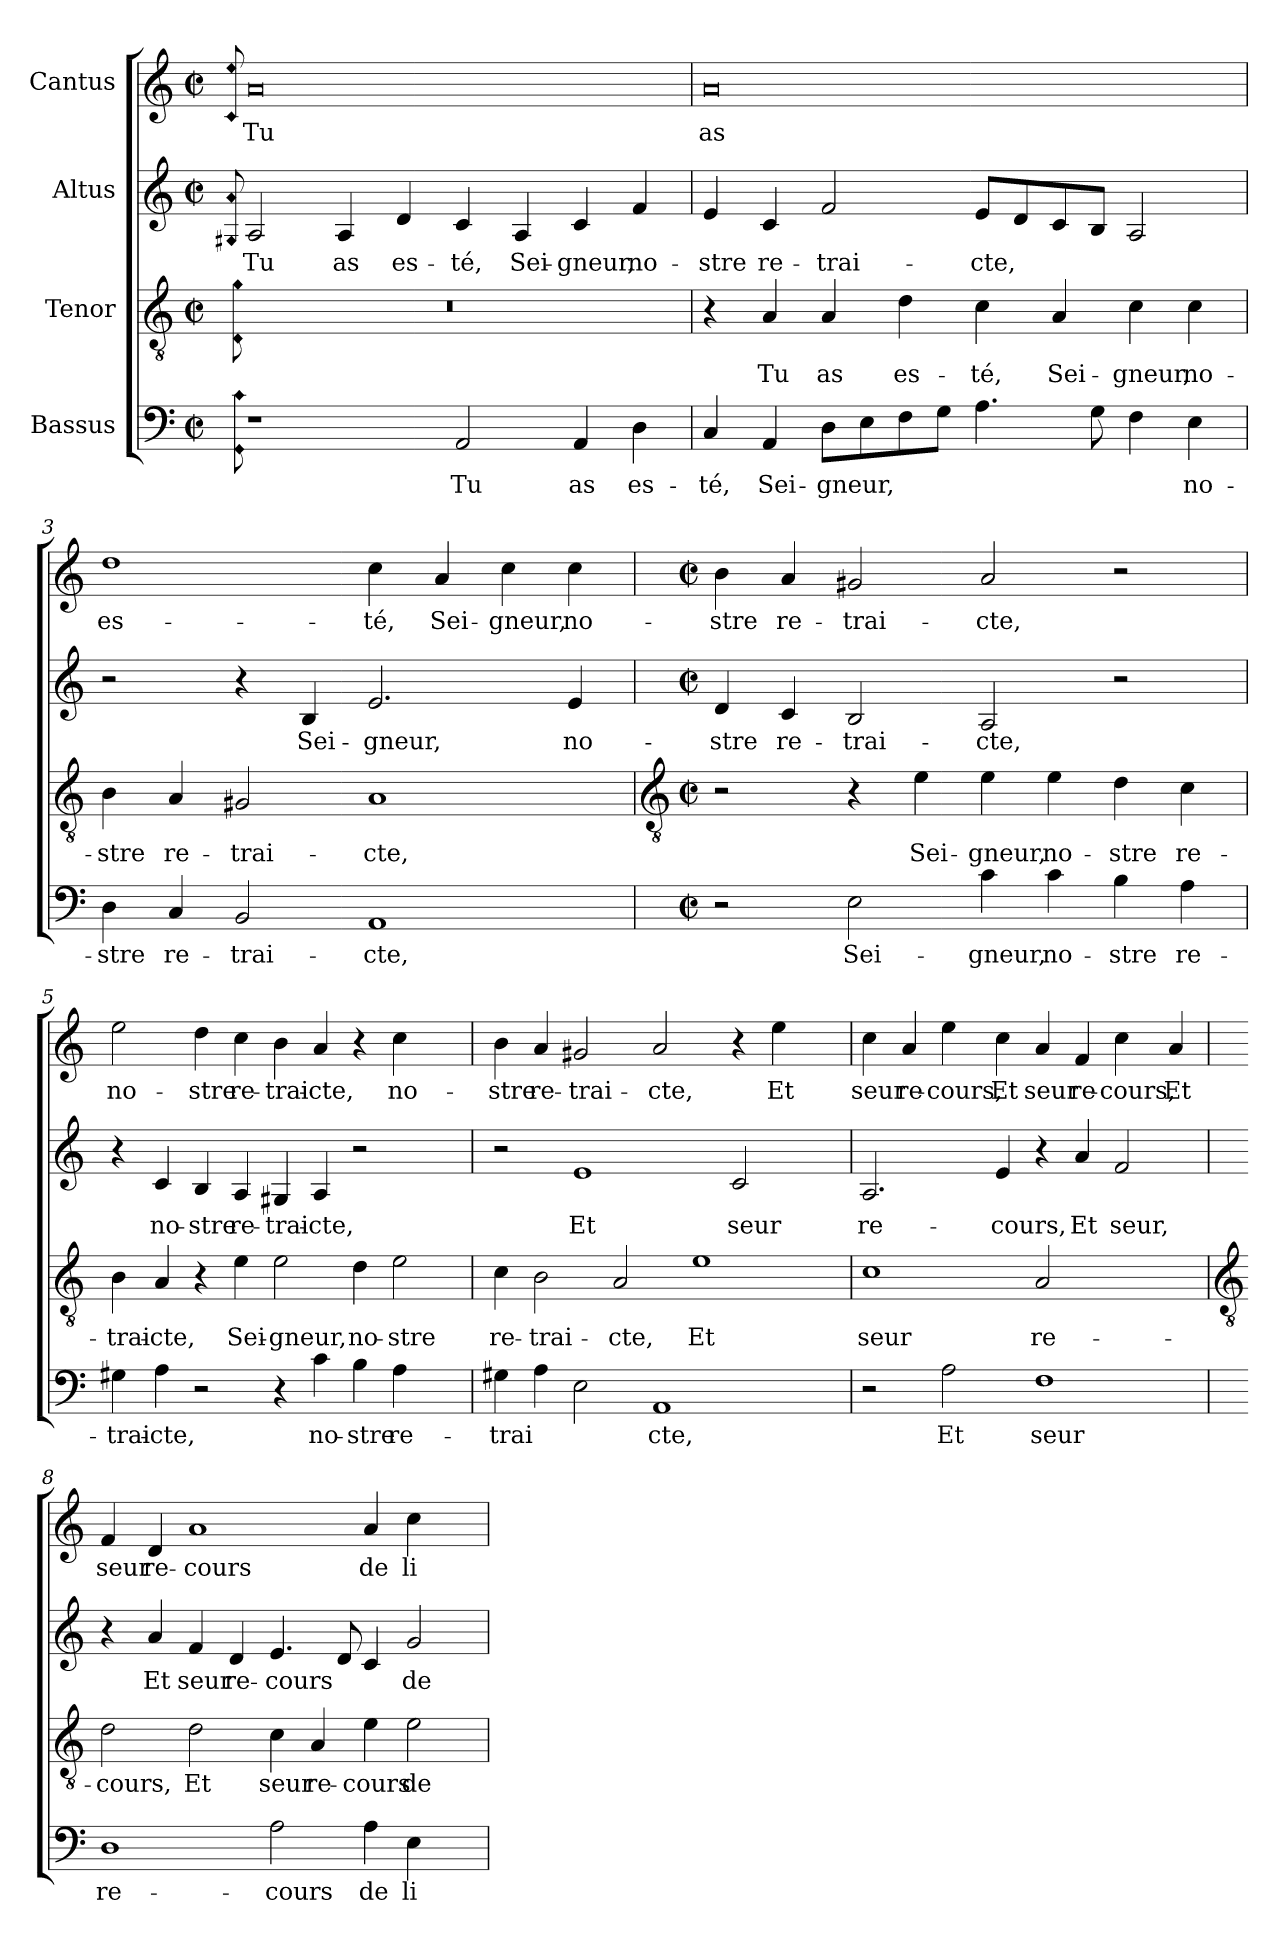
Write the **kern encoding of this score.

**kern	**text	**kern	**text	**kern	**text	**kern	**text
*part4	*part4	*part3	*part3	*part2	*part2	*part1	*part1
*staff4	*staff4	*staff3	*staff3	*staff2	*staff2	*staff1	*staff1
*I"Bassus	*	*I"Tenor	*	*I"Altus	*	*I"Cantus	*
*clefF4	*	*clefGv2	*	*clefG2	*	*clefG2	*
*k[]	*	*k[]	*	*k[]	*	*k[]	*
*C:	*	*C:	*	*C:	*	*C:	*
*M4/2	*	*M4/2	*	*M4/2	*	*M4/2	*
*met(c|)	*	*met(c|)	*	*met(c|)	*	*met(c|)	*
=1	=1	=1	=1	=1	=1	=1	=1
!	!	!	!	!	!	!LO:N:n=1:head=diamond	!
!	!	!	!	!LO:N:n=1:head=diamond	!	!LO:N:n=2:head=diamond	!
!	!	!LO:N:n=1:head=diamond	!	!LO:N:n=2:head=diamond	!	!	!
!LO:N:n=1:head=diamond	!	!LO:N:n=2:head=diamond	!	!	!	!	!
!LO:N:n=2:head=diamond	!	!	!	!	!	!	!
8qqGG 8qqc	.	8qqD 8qqg	.	8qqG#X 8qqa	.	8qqc 8qqee	.
!	!	!	!	!	!LO:LY:b	!	!LO:LY:b
1r	.	0r	.	2A	Tu	0a	Tu
!	!	!	!	!	!LO:LY:b	!	!
.	.	.	.	4A	as	.	.
!	!	!	!	!	!LO:LY:b	!	!
.	.	.	.	4d	es-	.	.
!	!LO:LY:b	!	!	!	!LO:LY:b	!	!
2AA	Tu	.	.	4c	-té,	.	.
!	!	!	!	!	!LO:LY:b	!	!
.	.	.	.	4A	Sei-	.	.
!	!LO:LY:b	!	!	!	!LO:LY:b	!	!
4AA	as	.	.	4c	-gneur,	.	.
!	!LO:LY:b	!	!	!	!LO:LY:b	!	!
4D	es-	.	.	4f	no-	.	.
=2	=2	=2	=2	=2	=2	=2	=2
!	!LO:LY:b	!	!	!	!LO:LY:b	!	!LO:LY:b
4C	-té,	4r	.	4e	-stre	0a	as
!	!LO:LY:b	!	!LO:LY:b	!	!LO:LY:b	!	!
4AA	Sei-	4A	Tu	4c	re-	.	.
!	!LO:LY:b	!	!LO:LY:b	!	!LO:LY:b	!	!
8DL	-gneur,	4A	as	2f	-trai-	.	.
8E	.	.	.	.	.	.	.
!	!	!	!LO:LY:b	!	!	!	!
8F	.	4d	es-	.	.	.	.
8GJ	.	.	.	.	.	.	.
!	!	!	!LO:LY:b	!	!LO:LY:b	!	!
4.A	.	4c	-té,	8eL	-cte,	.	.
.	.	.	.	8d	.	.	.
!	!	!	!LO:LY:b	!	!	!	!
.	.	4A	Sei-	8c	.	.	.
8G	.	.	.	8BJ	.	.	.
!	!	!	!LO:LY:b	!	!	!	!
4F	.	4c	-gneur,	2A	.	.	.
!	!LO:LY:b	!	!LO:LY:b	!	!	!	!
4E	no-	4c	no-	.	.	.	.
=3	=3	=3	=3	=3	=3	=3	=3
!	!LO:LY:b	!	!LO:LY:b	!	!	!	!LO:LY:b
4D	-stre	4B	-stre	2r	.	1dd	es-
!	!LO:LY:b	!	!LO:LY:b	!	!	!	!
4C	re-	4A	re-	.	.	.	.
!	!LO:LY:b	!	!LO:LY:b	!	!	!	!
2BB	-trai-	2G#X	-trai-	4r	.	.	.
!	!	!	!	!	!LO:LY:b	!	!
.	.	.	.	4B	Sei-	.	.
!	!LO:LY:b	!	!LO:LY:b	!	!LO:LY:b	!	!LO:LY:b
1AA	-cte,	1A	-cte,	2.e	-gneur,	4cc	-té,
!	!	!	!	!	!	!	!LO:LY:b
.	.	.	.	.	.	4a	Sei-
!	!	!	!	!	!	!	!LO:LY:b
.	.	.	.	.	.	4cc	-gneur,
!	!	!	!	!	!LO:LY:b	!	!LO:LY:b
.	.	.	.	4e	no-	4cc	no-
!!LO:LB:g=z
=4	=4	=4	=4	=4	=4	=4	=4
*	*	*clefGv2	*	*	*	*	*
*M4/2	*	*M4/2	*	*M4/2	*	*M4/2	*
*met(c|)	*	*met(c|)	*	*met(c|)	*	*met(c|)	*
!	!	!	!	!	!LO:LY:b	!	!LO:LY:b
2r	.	2r	.	4d	-stre	4b	-stre
!	!	!	!	!	!LO:LY:b	!	!LO:LY:b
.	.	.	.	4c	re-	4a	re-
!	!LO:LY:b	!	!	!	!LO:LY:b	!	!LO:LY:b
2E	Sei-	4r	.	2B	-trai-	2g#X	-trai-
!	!	!	!LO:LY:b	!	!	!	!
.	.	4e	Sei-	.	.	.	.
!	!LO:LY:b	!	!LO:LY:b	!	!LO:LY:b	!	!LO:LY:b
4c	-gneur,	4e	-gneur,	2A	-cte,	2a	-cte,
!	!LO:LY:b	!	!LO:LY:b	!	!	!	!
4c	no-	4e	no-	.	.	.	.
!	!LO:LY:b	!	!LO:LY:b	!	!	!	!
4B	-stre	4d	-stre	2r	.	2r	.
!	!LO:LY:b	!	!LO:LY:b	!	!	!	!
4A	re-	4c	re-	.	.	.	.
=5	=5	=5	=5	=5	=5	=5	=5
!	!LO:LY:b	!	!LO:LY:b	!	!	!	!LO:LY:b
4G#X	-trai-	4B	-trai-	4r	.	2ee	no-
!	!LO:LY:b	!	!LO:LY:b	!	!LO:LY:b	!	!
4A	-cte,	4A	-cte,	4c	no-	.	.
!	!	!	!	!	!LO:LY:b	!	!LO:LY:b
2r	.	4r	.	4B	-stre	4dd	-stre
!	!	!	!LO:LY:b	!	!LO:LY:b	!	!LO:LY:b
.	.	4e	Sei-	4A	re-	4cc	re-
!	!	!	!LO:LY:b	!	!LO:LY:b	!	!LO:LY:b
4r	.	2e	-gneur,	4G#X	-trai-	4b	-trai-
!	!LO:LY:b	!	!	!	!LO:LY:b	!	!LO:LY:b
4c	no-	.	.	4A	-cte,	4a	-cte,
!	!LO:LY:b	!	!LO:LY:b	!	!	!	!
4B	-stre	4d	no-	2r	.	4r	.
!	!LO:LY:b	!	!LO:LY:b	!	!	!	!LO:LY:b
4A	re-	2e	-stre	.	.	4cc	no-
4ryy	.	.	.	4ryy	.	4ryy	.
=6	=6	=6	=6	=6	=6	=6	=6
!	!LO:LY:b	!	!LO:LY:b	!	!	!	!LO:LY:b
4G#X	-trai	4c	re-	2r	.	4b	-stre
!	!	!	!LO:LY:b	!	!	!	!LO:LY:b
4A	.	2B	-trai-	.	.	4a	re-
!	!	!	!	!	!LO:LY:b	!	!LO:LY:b
2E	.	.	.	1e	Et	2g#X	-trai-
!	!	!	!LO:LY:b	!	!	!	!
.	.	2A	-cte,	.	.	.	.
!	!LO:LY:b	!	!	!	!	!	!LO:LY:b
1AA	cte,	.	.	.	.	2a	-cte,
!	!	!	!LO:LY:b	!	!	!	!
.	.	1e	Et	.	.	.	.
!	!	!	!	!	!LO:LY:b	!	!
.	.	.	.	2c	seur	4r	.
!	!	!	!	!	!	!	!LO:LY:b
.	.	.	.	.	.	4ee	Et
4ryy	.	.	.	4ryy	.	4ryy	.
=7	=7	=7	=7	=7	=7	=7	=7
!	!	!	!LO:LY:b	!	!LO:LY:b	!	!LO:LY:b
2r	.	1c	seur	2.A	re-	4cc	seur
!	!	!	!	!	!	!	!LO:LY:b
.	.	.	.	.	.	4a	re-
!	!LO:LY:b	!	!	!	!	!	!LO:LY:b
2A	Et	.	.	.	.	4ee	-cours,
!	!	!	!	!	!LO:LY:b	!	!LO:LY:b
.	.	.	.	4e	-cours,	4cc	Et
!	!LO:LY:b	!	!LO:LY:b	!	!	!	!LO:LY:b
1F	seur	2A	re-	4r	.	4a	seur
!	!	!	!	!	!LO:LY:b	!	!LO:LY:b
.	.	.	.	4a	Et	4f	re-
!	!	!	!	!	!LO:LY:b	!	!LO:LY:b
.	.	2ryy	.	2f	seur,	4cc	-cours,
!	!	!	!	!	!	!	!LO:LY:b
.	.	.	.	.	.	4a	Et
!!LO:LB:g=z
=8	=8	=8	=8	=8	=8	=8	=8
*	*	*clefGv2	*	*	*	*	*
!	!LO:LY:b	!	!LO:LY:b	!	!	!	!LO:LY:b
1D	re-	2d	-cours,	4r	.	4f	seur
!	!	!	!	!	!LO:LY:b	!	!LO:LY:b
.	.	.	.	4a	Et	4d	re-
!	!	!	!LO:LY:b	!	!LO:LY:b	!	!LO:LY:b
.	.	2d	Et	4f	seur	1a	-cours
!	!	!	!	!	!LO:LY:b	!	!
.	.	.	.	4d	re-	.	.
!	!LO:LY:b	!	!LO:LY:b	!	!LO:LY:b	!	!
2A	-cours	4c	seur	4.e	-cours	.	.
!	!	!	!LO:LY:b	!	!	!	!
.	.	4A	re-	.	.	.	.
.	.	.	.	8d	.	.	.
!	!LO:LY:b	!	!LO:LY:b	!	!	!	!LO:LY:b
4A	de	4e	-cours	4c	.	4a	de
!	!LO:LY:b	!	!LO:LY:b	!	!LO:LY:b	!	!LO:LY:b
4E	li-	2e	de	2g	de	4cc	li-
4ryy	.	.	.	.	.	4ryy	.
=	=	=	=	=	=	=	=
*-	*-	*-	*-	*-	*-	*-	*-
